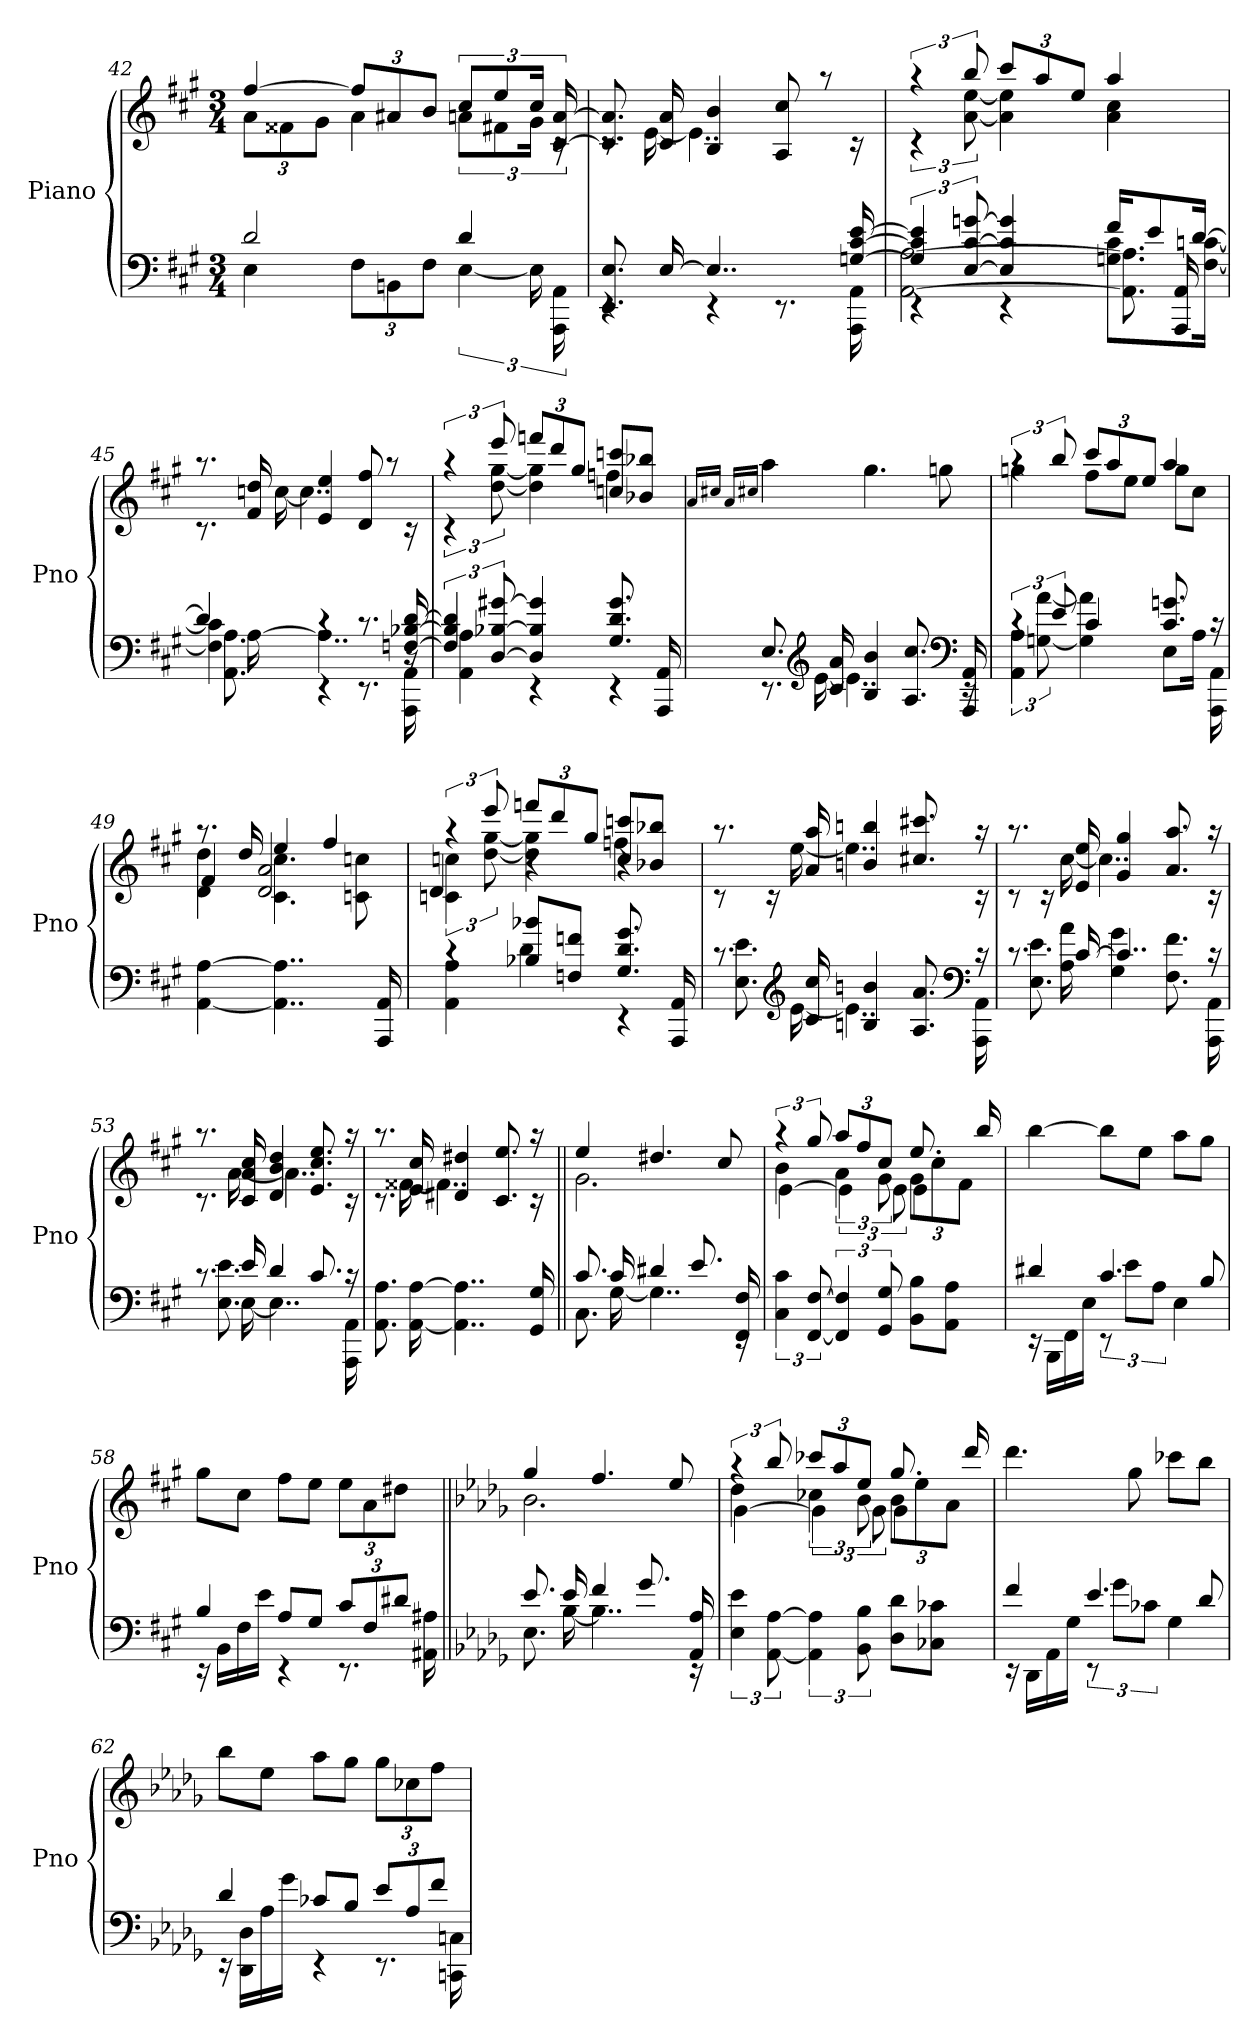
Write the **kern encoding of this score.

**kern	**kern
*part1	*part1
*staff2	*staff1
*I"Piano	*
*I'Pno	*
*clefF4	*clefG2
*k[f#c#g#]	*k[f#c#g#]
*f#:	*f#:
*M3/4	*M3/4
=42	=42
*^	*^
2d	4E	[4ff#	12aL
.	.	.	12f##X
.	.	.	12g#J
.	12F#L	12ff#L]	4a
.	12BBn	12a#X	.
.	12F#J	12bJ	.
4d	[6E	12cc#L	12anL
.	.	12ee	12f#X
.	24E]	24cc#Jk	24g#Jk
.	24AAA 24AA	[24c# [24a	24rc
=43	=43	=43	=43
8.EE 8.E	4rEE	8.c#] 8.a]	8.rc
[16E	.	16c# 16a	[16e
4..E]	4rEE	4B 4b	4..e]
.	8.rEE	8A 8cc#	.
.	.	8raa	.
[16Gn [16c# [16e	16AAA 16AA	.	16rc
=44	=44	=44	=44
*	*^	*	*
6G] 6c#] 6e]	4rEE	[2AA\ [2A\	6raa	6rc
[12E [12c# [12gn	.	.	12bb	[12a [12ee
4E] 4c#] 4g]	4rEE	.	12ccc#L	4a] 4ee]
.	.	.	12aa	.
.	.	.	12eeJ	.
16f#KL	8.Gn 8.c#L	8.AA]\ 8.A]\	4aa	4a 4cc#
8e	.	.	.	.
[16dJk	[16F# [16cnJk	16AAA/ 16AA/	.	.
=45	=45	=45	=45	=45
4d]	4F#] 4c]	8.AA\ 8.A\	8.raa	8.rc
.	.	[16A\	16f# 16dd	[16ccn
4rc	4rEE	4..A\]	4e 4ee	4..cc]
8.rc	8.rEE	.	8d 8ff#	.
.	.	.	8raa	.
[16Fn [16B-X [16d	16AAA 16AA	16r	.	16rc
*	*v	*v	*	*
=46	=46	=46	=46
6F] 6B-] 6d]	4AA 4A	6raa	6rc
[12D [12B-X [12g#X	.	12eee	[12dd [12gg#
4D] 4B-] 4g#]	4rEE	12fffnL	4dd] 4gg#]
.	.	12ddd	.
.	.	12gg#J	.
8.G# 8.d 8.g#	4rEE	8ccn 8cccnL	4ffn
.	.	8b-X 8bb-XJ	.
16AAA 16AA	.	.	.
*	*	*v	*v
=47	=47	=47
.	.	16qqa/LL
.	.	16qqcc#X/JJ
.	.	16qqa/LL
.	.	16qqcc#X/JJ
8.E	8.rEE	4aa
*clefG2	*	*
16c# 16a	[16e	.
4B 4b	4..e]	4.gg#
8.A 8.cc#	.	.
.	.	8ggn
*clefF4	*	*
16AAA 16AA	16rEE	.
=48	=48	=48
*	*	*^
6rc	6AA 6A	6raa	4ggn
12e	[12Gn [12a	12bb	.
4c#	4G] 4a]	12ccc#L	8ff#L
.	.	12aa	.
.	.	.	8eeJ
.	.	12eeJ	.
8.c# 8.gn	8EL	4aa	8ggL
.	16AJk	.	8cc#J
16rc	16AAA 16AA	.	.
*v	*v	*	*
=49	=49	=49
*	*	*^
[4AA [4A	8.raa	4d 4dd	4f#/
.	16dd	.	.
4..AA] 4..A]	4ee	4.c# 4.cc#	2d/ 2a/
.	4ff#	.	.
.	.	8cn 8ccn	.
16AAA 16AA	.	.	.
=50	=50	=50	=50
*^	*	*	*
4rc	4AA 4A	6raa	6cn 6ccn	4d/
.	.	12eee	[12dd [12gg#	.
8B-X 8b-XL	4d	12fffnL	4dd] 4gg#]	4r
.	.	12ddd	.	.
8Fn 8fnJ	.	.	.	.
.	.	12gg#J	.	.
8.G# 8.d 8.g#	4rEE	8cc 8cccnL	4ffn	4r
.	.	8b-X 8bb-XJ	.	.
16AAA 16AA	.	.	.	.
*	*	*	*v	*v
=51	=51	=51	=51
8.rc	8.E 8.e	8.raa	8rc
.	.	.	16rc
*clefG2	*	*	*
16c# 16cc#	[16e	16a 16aa	[16ee
4Bn 4bn	4..e]	4bn 4bbn	4..ee]
8.A 8.a	.	8.cc#X 8.ccc#X	.
*clefF4	*	*	*
16rc	16AAA 16AA	16raa	16rc
=52	=52	=52	=52
8.rc	8.E 8.e	8.raa	8rc
.	.	.	16rc
[16c#	16A 16a	16e 16ee	[16cc#
4..c#]	4G# 4g#	4g# 4gg#	4..cc#]
.	8.F# 8.f#	8.a 8.aa	.
16rc	16AAA 16AA	16raa	16rc
=53	=53	=53	=53
8.rc	8.E 8.e	8.raa	8.rc
16e	[16E	16c# 16a 16cc#	[16a
4d	4..E]	4d 4b 4dd	4..a]
8.c#	.	8.e 8.cc# 8.ee	.
16rc	16AAA 16AA	16raa	16rc
*v	*v	*	*
=54	=54	=54
8.AA 8.A	8.raa	8.rc
[16AA [16A	16e 16cc#	[16f##X
4..AA] 4..A]	4d#X 4dd#X	4..f##]
.	8.c# 8.ee	.
16GG# 16G#	16raa	16rc
=55||	=55||	=55||
*^	*	*
8.c#	8.C#	4ee	2.g#\
16c#	[16G#	.	.
4d#X	4..G#]	4.dd#X	.
8.e	.	.	.
.	.	8cc#	.
16FF# 16F#	16rEE	.	.
*v	*v	*	*
=56	=56	=56
*	*	*^
6C# 6c#	6raa	4b	[4e\
[12FF# [12F#	12gg#	.	.
6FF#] 6F#]	12aaL	6a	6e\]
.	12ff#	.	.
12GG# 12G#	12cc#J	12g#	12e\
8BB 8BL	8.ee	12g#L	4e\
.	.	12cc#	.
8AA 8AJ	.	.	.
.	.	12f#J	.
.	16bb	.	.
*	*v	*v	*v
=57	=57
*^	*
4d#X	16rEE	[4bb
.	16BBBLL	.
.	16FF#	.
.	16EJJ	.
4.c#	12rEE	8bbL]
.	12eL	.
.	.	8eeJ
.	12AJ	.
.	4E	8aaL
8B	.	8gg#J
=58	=58	=58
4B	16rEE	8gg#L
.	16BBLL	.
.	16F#	8cc#J
.	16eJJ	.
8AL	4rEE	8ff#L
8G#J	.	8eeJ
12c#L	8.rEE	12eeL
12F#	.	12a
12d#XJ	.	12dd#XJ
.	16AA#X 16A#X	.
=59||	=59||	=59||
*k[b-e-a-d-g-]	*	*k[b-e-a-d-g-]
*	*	*^
8.e-	8.E-	4gg-	2.b-\
16e-	[16B-	.	.
4f	4..B-]	4.ff	.
8.g-	.	.	.
.	.	8ee-	.
16AA- 16A-	16rEE	.	.
*v	*v	*	*
=60	=60	=60
*	*	*^
6E- 6e-	6raa	4dd-	[4g-\
[12AA- [12A-	12bb-	.	.
6AA-] 6A-]	12ccc-XL	6cc-X	6g-\]
.	12aa-	.	.
12BB- 12B-	12ee-J	12b-	12g-\
8D- 8d-L	8.gg-	12b-L	4g-\
.	.	12ee-	.
8C-X 8c-XJ	.	.	.
.	.	12a-J	.
.	16ddd-	.	.
*	*v	*v	*v
=61	=61
*^	*
4f	16rEE	4.ddd-
.	16DD-LL	.
.	16AA-	.
.	16G-JJ	.
4.e-	12rEE	.
.	12g-L	.
.	.	8gg-
.	12c-XJ	.
.	4G-	8ccc-XL
8d-	.	8bb-J
=62	=62	=62
4d-	16rEE	8bb-L
.	16DD- 16D-LL	.
.	16A-	8ee-J
.	16g-JJ	.
8c-XL	4rEE	8aa-L
8B-J	.	8gg-J
12e-L	8.rEE	12gg-L
12A-	.	12cc-X
12fJ	.	12ffJ
.	16CCn 16Cn	.
*v	*v	*
=	=
*-	*-
